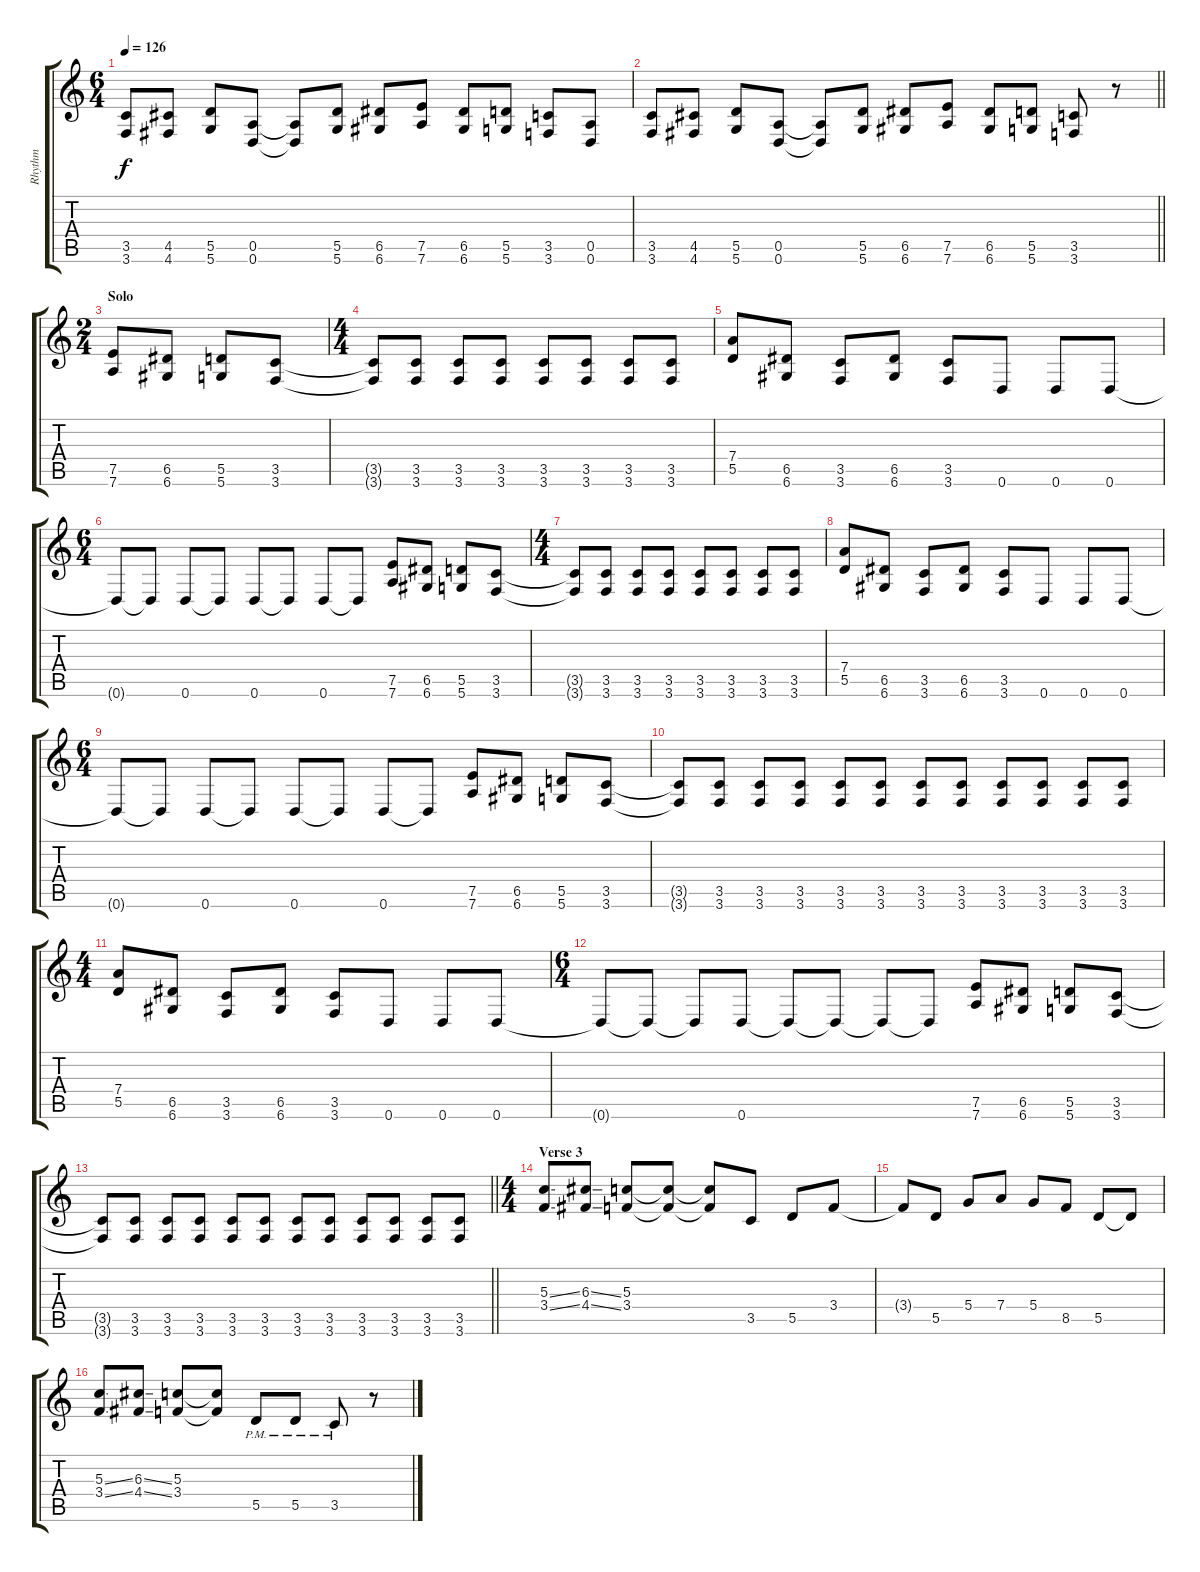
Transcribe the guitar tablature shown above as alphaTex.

\track ("Rhythm" "Rhythm") {instrument overdrivenguitar}
\staff {score tabs}
\tuning (E4 B3 G3 D3 A2 D2) {hide}
\ts (6 4)
\tempo 126
\clef g2
\ks c
(3.5 3.6).8{dy f} (4.5 4.6).8 (5.5 5.6).8 (0.5 0.6).8 (0.5{t} 0.6{t}).8 (5.5 5.6).8 (6.5 6.6).8 (7.5 7.6).8 (6.5 6.6).8 (5.5 5.6).8 (3.5 3.6).8 (0.5 0.6).8 |
\barLineRight lightlight
(3.5 3.6).8 (4.5 4.6).8 (5.5 5.6).8 (0.5 0.6).8 (0.5{t} 0.6{t}).8 (5.5 5.6).8 (6.5 6.6).8 (7.5 7.6).8 (6.5 6.6).8 (5.5 5.6).8 (3.5 3.6).8 r.8 |
\ts (2 4)
\section ("" "Solo")
(7.5 7.6).8 (6.5 6.6).8 (5.5 5.6).8 (3.5 3.6).8 |
\ts (4 4)
(3.5{t} 3.6{t}).8 (3.5 3.6).8 (3.5 3.6).8 (3.5 3.6).8 (3.5 3.6).8 (3.5 3.6).8 (3.5 3.6).8 (3.5 3.6).8 |
(7.4 5.5).8 (6.5 6.6).8 (3.5 3.6).8 (6.5 6.6).8 (3.5 3.6).8 0.6.8 0.6.8 0.6.8 |
\ts (6 4)
0.6{t}.8 0.6{t}.8 0.6.8 0.6{t}.8 0.6.8 0.6{t}.8 0.6.8 0.6{t}.8 (7.5 7.6).8 (6.5 6.6).8 (5.5 5.6).8 (3.5 3.6).8 |
\ts (4 4)
(3.5{t} 3.6{t}).8 (3.5 3.6).8 (3.5 3.6).8 (3.5 3.6).8 (3.5 3.6).8 (3.5 3.6).8 (3.5 3.6).8 (3.5 3.6).8 |
(7.4 5.5).8 (6.5 6.6).8 (3.5 3.6).8 (6.5 6.6).8 (3.5 3.6).8 0.6.8 0.6.8 0.6.8 |
\ts (6 4)
0.6{t}.8 0.6{t}.8 0.6.8 0.6{t}.8 0.6.8 0.6{t}.8 0.6.8 0.6{t}.8 (7.5 7.6).8 (6.5 6.6).8 (5.5 5.6).8 (3.5 3.6).8 |
(3.5{t} 3.6{t}).8 (3.5 3.6).8 (3.5 3.6).8 (3.5 3.6).8 (3.5 3.6).8 (3.5 3.6).8 (3.5 3.6).8 (3.5 3.6).8 (3.5 3.6).8 (3.5 3.6).8 (3.5 3.6).8 (3.5 3.6).8 |
\ts (4 4)
(7.4 5.5).8 (6.5 6.6).8 (3.5 3.6).8 (6.5 6.6).8 (3.5 3.6).8 0.6.8 0.6.8 0.6.8 |
\ts (6 4)
0.6{t}.8 0.6{t}.8 0.6{t}.8 0.6.8 0.6{t}.8 0.6{t}.8 0.6{t}.8 0.6{t}.8 (7.5 7.6).8 (6.5 6.6).8 (5.5 5.6).8 (3.5 3.6).8 |
\barLineRight lightlight
(3.5{t} 3.6{t}).8 (3.5 3.6).8 (3.5 3.6).8 (3.5 3.6).8 (3.5 3.6).8 (3.5 3.6).8 (3.5 3.6).8 (3.5 3.6).8 (3.5 3.6).8 (3.5 3.6).8 (3.5 3.6).8 (3.5 3.6).8 |
\ts (4 4)
\section ("" "Verse 3")
(5.3{ss} 3.4{ss}).8 (6.3{ss} 4.4{ss}).8 (5.3 3.4).8 (5.3{t} 3.4{t}).8 (5.3{t} 3.4{t}).8 3.5.8 5.5.8 3.4.8 |
3.4{t}.8 5.5.8 5.4.8 7.4.8 5.4.8 8.5.8 5.5.8 5.5{t}.8 |
(5.3{ss} 3.4{ss}).8 (6.3{ss} 4.4{ss}).8 (5.3 3.4).8 (5.3{t} 3.4{t}).8 5.5{pm}.8 5.5{pm}.8 3.5{pm}.8 r.8
